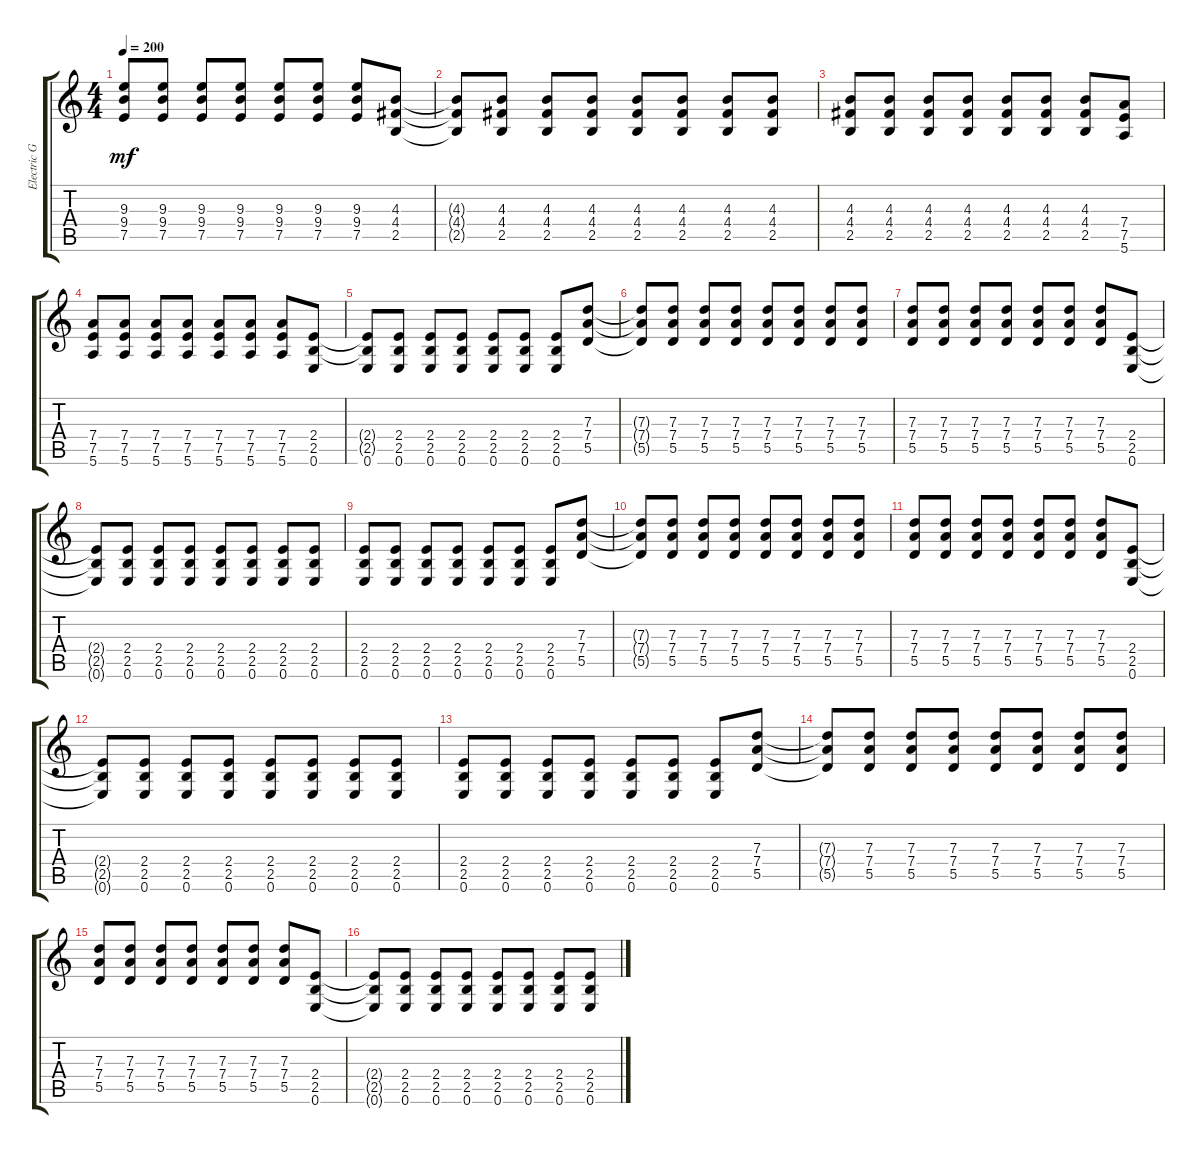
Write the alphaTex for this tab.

\track ("Electric Guitar" "Electric G") {instrument distortionguitar}
\staff {score tabs}
\tuning (E4 B3 G3 D3 A2 E2) {hide}
\ts (4 4)
\tempo 200
\clef g2
\ks c
(9.3{t} 9.4{t} 7.5{t}).8{dy mf} (9.3 9.4 7.5).8 (9.3 9.4 7.5).8 (9.3 9.4 7.5).8 (9.3 9.4 7.5).8 (9.3 9.4 7.5).8 (9.3 9.4 7.5).8 (4.3 4.4 2.5).8 |
(4.3{t} 4.4{t} 2.5{t}).8 (4.3 4.4 2.5).8 (4.3 4.4 2.5).8 (4.3 4.4 2.5).8 (4.3 4.4 2.5).8 (4.3 4.4 2.5).8 (4.3 4.4 2.5).8 (4.3 4.4 2.5).8 |
(4.3 4.4 2.5).8 (4.3 4.4 2.5).8 (4.3 4.4 2.5).8 (4.3 4.4 2.5).8 (4.3 4.4 2.5).8 (4.3 4.4 2.5).8 (4.3 4.4 2.5).8 (7.4 7.5 5.6).8 |
(7.4 7.5 5.6).8 (7.4 7.5 5.6).8 (7.4 7.5 5.6).8 (7.4 7.5 5.6).8 (7.4 7.5 5.6).8 (7.4 7.5 5.6).8 (7.4 7.5 5.6).8 (2.4 2.5 0.6).8 |
(2.4{t} 2.5{t} 0.6).8 (2.4 2.5 0.6).8 (2.4 2.5 0.6).8 (2.4 2.5 0.6).8 (2.4 2.5 0.6).8 (2.4 2.5 0.6).8 (2.4 2.5 0.6).8 (7.3 7.4 5.5).8 |
(7.3{t} 7.4{t} 5.5{t}).8 (7.3 7.4 5.5).8 (7.3 7.4 5.5).8 (7.3 7.4 5.5).8 (7.3 7.4 5.5).8 (7.3 7.4 5.5).8 (7.3 7.4 5.5).8 (7.3 7.4 5.5).8 |
(7.3 7.4 5.5).8 (7.3 7.4 5.5).8 (7.3 7.4 5.5).8 (7.3 7.4 5.5).8 (7.3 7.4 5.5).8 (7.3 7.4 5.5).8 (7.3 7.4 5.5).8 (2.4 2.5 0.6).8 |
(2.4{t} 2.5{t} 0.6{t}).8 (2.4 2.5 0.6).8 (2.4 2.5 0.6).8 (2.4 2.5 0.6).8 (2.4 2.5 0.6).8 (2.4 2.5 0.6).8 (2.4 2.5 0.6).8 (2.4 2.5 0.6).8 |
(2.4 2.5 0.6).8 (2.4 2.5 0.6).8 (2.4 2.5 0.6).8 (2.4 2.5 0.6).8 (2.4 2.5 0.6).8 (2.4 2.5 0.6).8 (2.4 2.5 0.6).8 (7.3 7.4 5.5).8 |
(7.3{t} 7.4{t} 5.5{t}).8 (7.3 7.4 5.5).8 (7.3 7.4 5.5).8 (7.3 7.4 5.5).8 (7.3 7.4 5.5).8 (7.3 7.4 5.5).8 (7.3 7.4 5.5).8 (7.3 7.4 5.5).8 |
(7.3 7.4 5.5).8 (7.3 7.4 5.5).8 (7.3 7.4 5.5).8 (7.3 7.4 5.5).8 (7.3 7.4 5.5).8 (7.3 7.4 5.5).8 (7.3 7.4 5.5).8 (2.4 2.5 0.6).8 |
(2.4{t} 2.5{t} 0.6{t}).8 (2.4 2.5 0.6).8 (2.4 2.5 0.6).8 (2.4 2.5 0.6).8 (2.4 2.5 0.6).8 (2.4 2.5 0.6).8 (2.4 2.5 0.6).8 (2.4 2.5 0.6).8 |
(2.4 2.5 0.6).8 (2.4 2.5 0.6).8 (2.4 2.5 0.6).8 (2.4 2.5 0.6).8 (2.4 2.5 0.6).8 (2.4 2.5 0.6).8 (2.4 2.5 0.6).8 (7.3 7.4 5.5).8 |
(7.3{t} 7.4{t} 5.5{t}).8 (7.3 7.4 5.5).8 (7.3 7.4 5.5).8 (7.3 7.4 5.5).8 (7.3 7.4 5.5).8 (7.3 7.4 5.5).8 (7.3 7.4 5.5).8 (7.3 7.4 5.5).8 |
(7.3 7.4 5.5).8 (7.3 7.4 5.5).8 (7.3 7.4 5.5).8 (7.3 7.4 5.5).8 (7.3 7.4 5.5).8 (7.3 7.4 5.5).8 (7.3 7.4 5.5).8 (2.4 2.5 0.6).8 |
(2.4{t} 2.5{t} 0.6{t}).8 (2.4 2.5 0.6).8 (2.4 2.5 0.6).8 (2.4 2.5 0.6).8 (2.4 2.5 0.6).8 (2.4 2.5 0.6).8 (2.4 2.5 0.6).8 (2.4 2.5 0.6).8
